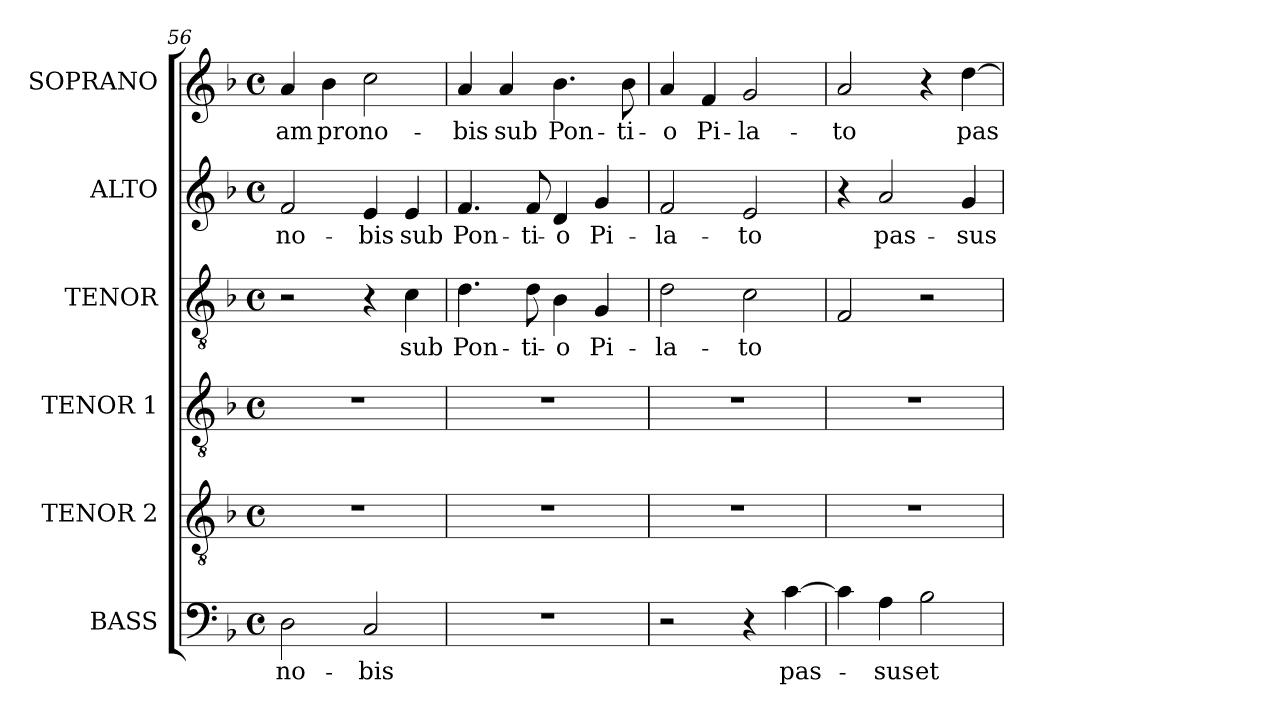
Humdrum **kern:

**kern	**text	**kern	**kern	**kern	**text	**kern	**text	**kern	**text
*part6	*part6	*part5	*part4	*part3	*part3	*part2	*part2	*part1	*part1
*staff6	*staff6	*staff5	*staff4	*staff3	*staff3	*staff2	*staff2	*staff1	*staff1
*I"BASS	*	*I"TENOR 2	*I"TENOR 1	*I"TENOR	*	*I"ALTO	*	*I"SOPRANO	*
*I'B.	*	*I'T2.	*I'T1.	*I'T.	*	*I'A.	*	*I'S.	*
*clefF4	*	*clefGv2	*clefGv2	*clefGv2	*	*clefG2	*	*clefG2	*
*	*	*ITrd7c12	*ITrd7c12	*ITrd7c12	*	*	*	*	*
*k[b-]	*	*k[b-]	*k[b-]	*k[b-]	*	*k[b-]	*	*k[b-]	*
*F:	*	*F:	*F:	*F:	*	*F:	*	*F:	*
*M4/4	*	*M4/4	*M4/4	*M4/4	*	*M4/4	*	*M4/4	*
*met(c)	*	*met(c)	*met(c)	*met(c)	*	*met(c)	*	*met(c)	*
=56	=56	=56	=56	=56	=56	=56	=56	=56	=56
!	!LO:LY:b:color=#000000	!	!	!	!	!	!	!	!
!	!	!	!	!	!	!	!LO:LY:b:color=#000000	!	!
!	!	!	!	!	!	!	!	!	!LO:LY:b:color=#000000
2Di\	no-	1r	1r	2r	.	2fi/	no-	4ai/	-am
!	!	!	!	!	!	!	!	!	!LO:LY:b:color=#000000
.	.	.	.	.	.	.	.	4b-i\	pro
!	!LO:LY:b:color=#000000	!	!	!	!	!	!	!	!
!	!	!	!	!	!	!	!LO:LY:b:color=#000000	!	!
!	!	!	!	!	!	!	!	!	!LO:LY:b:color=#000000
2Ci/	-bis	.	.	4r	.	4ei/	-bis	2cci\	no-
!	!	!	!	!	!LO:LY:b:color=#000000	!	!	!	!
!	!	!	!	!	!	!	!LO:LY:b:color=#000000	!	!
.	.	.	.	4Ci\	sub	4ei/	sub	.	.
=57	=57	=57	=57	=57	=57	=57	=57	=57	=57
!	!	!	!	!	!LO:LY:b:color=#000000	!	!	!	!
!	!	!	!	!	!	!	!LO:LY:b:color=#000000	!	!
!	!	!	!	!	!	!	!	!	!LO:LY:b:color=#000000
1r	.	1r	1r	4.Di\	Pon-	4.fi/	Pon-	4ai/	-bis
!	!	!	!	!	!	!	!	!	!LO:LY:b:color=#000000
.	.	.	.	.	.	.	.	4ai/	sub
!	!	!	!	!	!LO:LY:b:color=#000000	!	!	!	!
!	!	!	!	!	!	!	!LO:LY:b:color=#000000	!	!
.	.	.	.	8Di\	-ti-	8fi/	-ti-	.	.
!	!	!	!	!	!LO:LY:b:color=#000000	!	!	!	!
!	!	!	!	!	!	!	!LO:LY:b:color=#000000	!	!
!	!	!	!	!	!	!	!	!	!LO:LY:b:color=#000000
.	.	.	.	4BB-i\	-o	4di/	-o	4.b-i\	Pon-
!	!	!	!	!	!LO:LY:b:color=#000000	!	!	!	!
!	!	!	!	!	!	!	!LO:LY:b:color=#000000	!	!
.	.	.	.	4GGi/	Pi-	4gi/	Pi-	.	.
!	!	!	!	!	!	!	!	!	!LO:LY:b:color=#000000
.	.	.	.	.	.	.	.	8b-i\	-ti-
=58	=58	=58	=58	=58	=58	=58	=58	=58	=58
!	!	!	!	!	!LO:LY:b:color=#000000	!	!	!	!
!	!	!	!	!	!	!	!LO:LY:b:color=#000000	!	!
!	!	!	!	!	!	!	!	!	!LO:LY:b:color=#000000
2r	.	1r	1r	2Di\	-la-	2fi/	-la-	4ai/	-o
!	!	!	!	!	!	!	!	!	!LO:LY:b:color=#000000
.	.	.	.	.	.	.	.	4fi/	Pi-
!	!	!	!	!	!LO:LY:b:color=#000000	!	!	!	!
!	!	!	!	!	!	!	!LO:LY:b:color=#000000	!	!
!	!	!	!	!	!	!	!	!	!LO:LY:b:color=#000000
4r	.	.	.	2Ci\	-to	2ei/	-to	2gi/	-la-
!	!LO:LY:b:color=#000000	!	!	!	!	!	!	!	!
[4ci\	pas-	.	.	.	.	.	.	.	.
!!LO:LB:g=z
=59	=59	=59	=59	=59	=59	=59	=59	=59	=59
!	!	!	!	!	!	!	!	!	!LO:LY:b:color=#000000
4ci\]	.	1r	1r	2FFi/	.	4r	.	2ai/	-to
!	!LO:LY:b:color=#000000	!	!	!	!	!	!	!	!
!	!	!	!	!	!	!	!LO:LY:b:color=#000000	!	!
4Ai\	-sus	.	.	.	.	2ai/	pas-	.	.
!	!LO:LY:b:color=#000000	!	!	!	!	!	!	!	!
2B-i\	et	.	.	2r	.	.	.	4r	.
!	!	!	!	!	!	!	!LO:LY:b:color=#000000	!	!
!	!	!	!	!	!	!	!	!	!LO:LY:b:color=#000000
.	.	.	.	.	.	4gi/	-sus	[4ddi\	pas-
=	=	=	=	=	=	=	=	=	=
*-	*-	*-	*-	*-	*-	*-	*-	*-	*-
